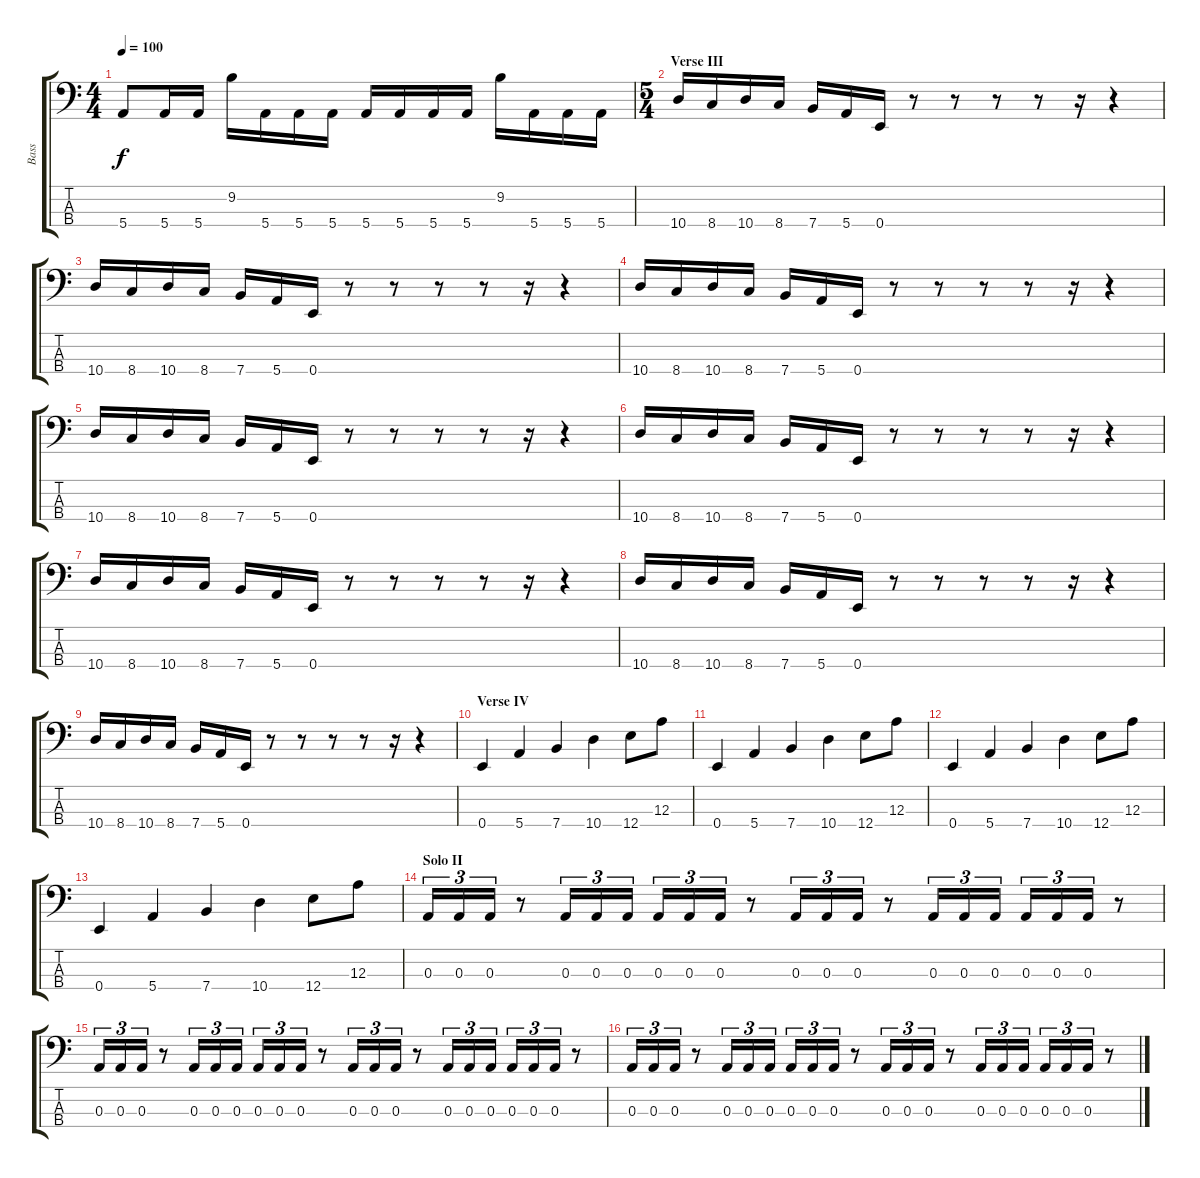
\track ("Bass" "Bass") {instrument electricbassfinger}
\staff {score tabs}
\tuning (G2 D2 A1 E1) {hide}
\ts (4 4)
\tempo 100
\clef f4
\ks c
5.4.8{dy f} 5.4.16 5.4.16 9.2.16 5.4.16 5.4.16 5.4.16 5.4.16 5.4.16 5.4.16 5.4.16 9.2.16 5.4.16 5.4.16 5.4.16 |
\ts (5 4)
\section ("" "Verse III")
10.4.16 8.4.16 10.4.16 8.4.16 7.4.16 5.4.16 0.4.16 r.8 r.8 r.8 r.8 r.16 r.4 |
10.4.16 8.4.16 10.4.16 8.4.16 7.4.16 5.4.16 0.4.16 r.8 r.8 r.8 r.8 r.16 r.4 |
10.4.16 8.4.16 10.4.16 8.4.16 7.4.16 5.4.16 0.4.16 r.8 r.8 r.8 r.8 r.16 r.4 |
10.4.16 8.4.16 10.4.16 8.4.16 7.4.16 5.4.16 0.4.16 r.8 r.8 r.8 r.8 r.16 r.4 |
10.4.16 8.4.16 10.4.16 8.4.16 7.4.16 5.4.16 0.4.16 r.8 r.8 r.8 r.8 r.16 r.4 |
10.4.16 8.4.16 10.4.16 8.4.16 7.4.16 5.4.16 0.4.16 r.8 r.8 r.8 r.8 r.16 r.4 |
10.4.16 8.4.16 10.4.16 8.4.16 7.4.16 5.4.16 0.4.16 r.8 r.8 r.8 r.8 r.16 r.4 |
10.4.16 8.4.16 10.4.16 8.4.16 7.4.16 5.4.16 0.4.16 r.8 r.8 r.8 r.8 r.16 r.4 |
\section ("" "Verse IV")
0.4.4 5.4.4 7.4.4 10.4.4 12.4.8 12.3.8 |
0.4.4 5.4.4 7.4.4 10.4.4 12.4.8 12.3.8 |
0.4.4 5.4.4 7.4.4 10.4.4 12.4.8 12.3.8 |
0.4.4 5.4.4 7.4.4 10.4.4 12.4.8 12.3.8 |
\section ("" "Solo II")
0.3.16{tu (3 2)} 0.3.16{tu (3 2)} 0.3.16{tu (3 2)} r.8 0.3.16{tu (3 2)} 0.3.16{tu (3 2)} 0.3.16{tu (3 2)} 0.3.16{tu (3 2)} 0.3.16{tu (3 2)} 0.3.16{tu (3 2)} r.8 0.3.16{tu (3 2)} 0.3.16{tu (3 2)} 0.3.16{tu (3 2)} r.8 0.3.16{tu (3 2)} 0.3.16{tu (3 2)} 0.3.16{tu (3 2)} 0.3.16{tu (3 2)} 0.3.16{tu (3 2)} 0.3.16{tu (3 2)} r.8 |
0.3.16{tu (3 2)} 0.3.16{tu (3 2)} 0.3.16{tu (3 2)} r.8 0.3.16{tu (3 2)} 0.3.16{tu (3 2)} 0.3.16{tu (3 2)} 0.3.16{tu (3 2)} 0.3.16{tu (3 2)} 0.3.16{tu (3 2)} r.8 0.3.16{tu (3 2)} 0.3.16{tu (3 2)} 0.3.16{tu (3 2)} r.8 0.3.16{tu (3 2)} 0.3.16{tu (3 2)} 0.3.16{tu (3 2)} 0.3.16{tu (3 2)} 0.3.16{tu (3 2)} 0.3.16{tu (3 2)} r.8 |
0.3.16{tu (3 2)} 0.3.16{tu (3 2)} 0.3.16{tu (3 2)} r.8 0.3.16{tu (3 2)} 0.3.16{tu (3 2)} 0.3.16{tu (3 2)} 0.3.16{tu (3 2)} 0.3.16{tu (3 2)} 0.3.16{tu (3 2)} r.8 0.3.16{tu (3 2)} 0.3.16{tu (3 2)} 0.3.16{tu (3 2)} r.8 0.3.16{tu (3 2)} 0.3.16{tu (3 2)} 0.3.16{tu (3 2)} 0.3.16{tu (3 2)} 0.3.16{tu (3 2)} 0.3.16{tu (3 2)} r.8
